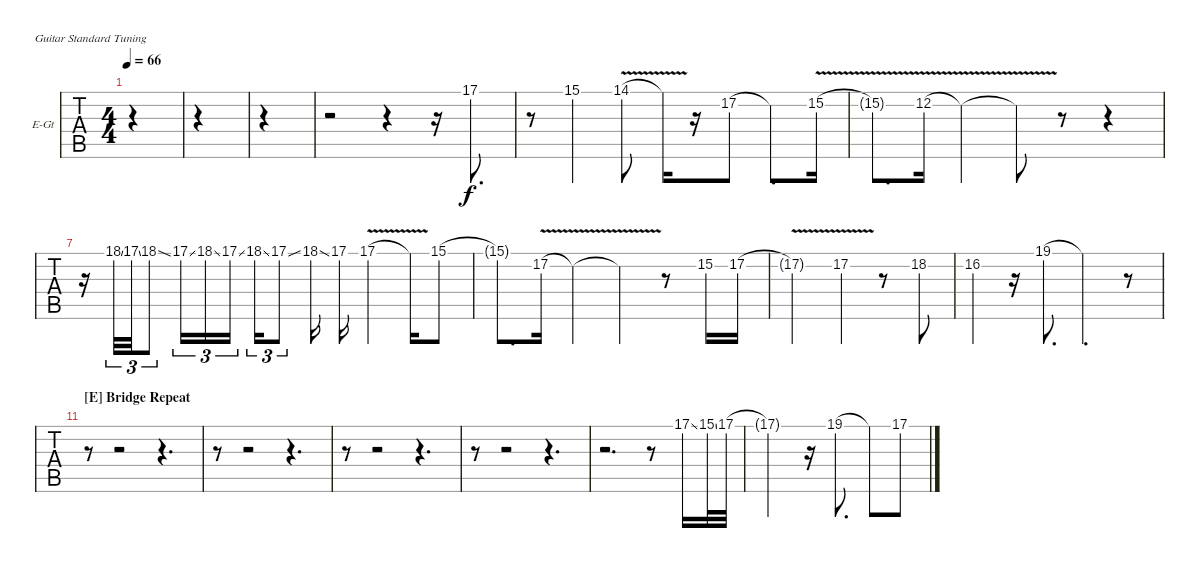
\bracketExtendMode nobrackets
\firstSystemTrackNameOrientation horizontal
\otherSystemsTrackNameOrientation horizontal
\defaultBarNumberDisplay FirstOfSystem
\track ("Solo" "E-Gt") {instrument electricguitarclean}
\staff {tabs}
\tuning (E4 B3 G3 D3 A2 E2)
\ts (4 4)
\tempo 66
\clef g2
\ks c
|
|
|
r.2 r.4 r.16 17.1.8{d} |
r.8 15.1.4 14.1{v}.8 14.1{v t}.16 r.16 17.2.8 17.2{t}.8{d} 15.2{v}.16 |
15.2{v t}.8{d} 12.2{v}.16 12.2{v t}.4 12.2{v t}.8 r.8 r.4 |
r.16 18.1{ss}.32{tu (3 2)} 17.1{ss}.32{tu (3 2)} 18.1{ss}.8{tu (3 2)} 17.1{ss}.16{tu (3 2)} 18.1{ss}.16{tu (3 2)} 17.1{ss}.16{tu (3 2)} 18.1{ss}.16{tu (3 2)} 17.1{ss}.8{tu (3 2)} 18.1{ss}.16 17.1.16 17.1{v}.4 17.1{v t}.16 15.1.8 |
15.1{t}.8{d} 17.2{v}.16 17.2{v t}.4 17.2{v t}.4 r.8 15.2.16 17.2.16 |
17.2{v t}.2 17.2{v}.4 r.8 18.2.8 |
16.2.4 r.16 19.1.8{d} 19.1{t}.4{d} r.8 |
\section ("E" "Bridge Repeat")
r.8 r.2 r.4{d} |
r.8 r.2 r.4{d} |
r.8 r.2 r.4{d} |
r.8 r.2 r.4{d} |
r.2{d} r.8 17.1{ss}.16 15.1{ss}.32 17.1.32 |
17.1{t}.2 r.16 19.1.8{d} 19.1{t}.8 17.1.8
